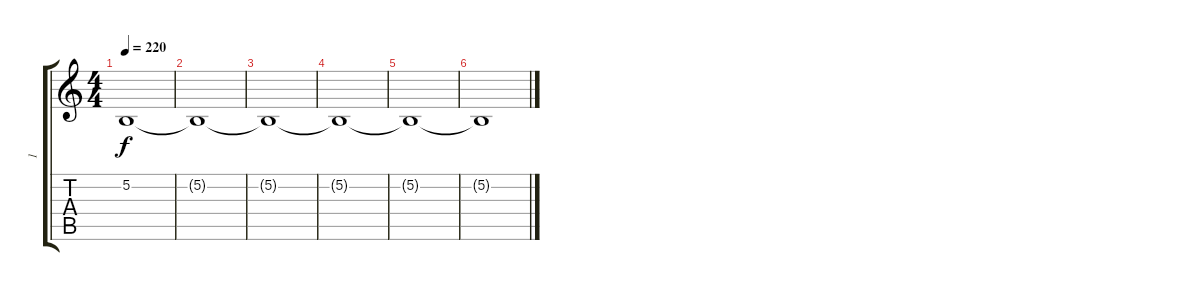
\track ("1" "1") {instrument piccolo}
\staff {score tabs}
\tuning (B3 Gb3 D3 A2 E2 B1) {hide}
\ts (4 4)
\tempo 220
\clef g2
\ks c
5.2{t}.1{dy f} |
5.2{t}.1 |
5.2{t}.1{volume 0} |
5.2{t}.1 |
5.2{t}.1 |
5.2{t}.1
